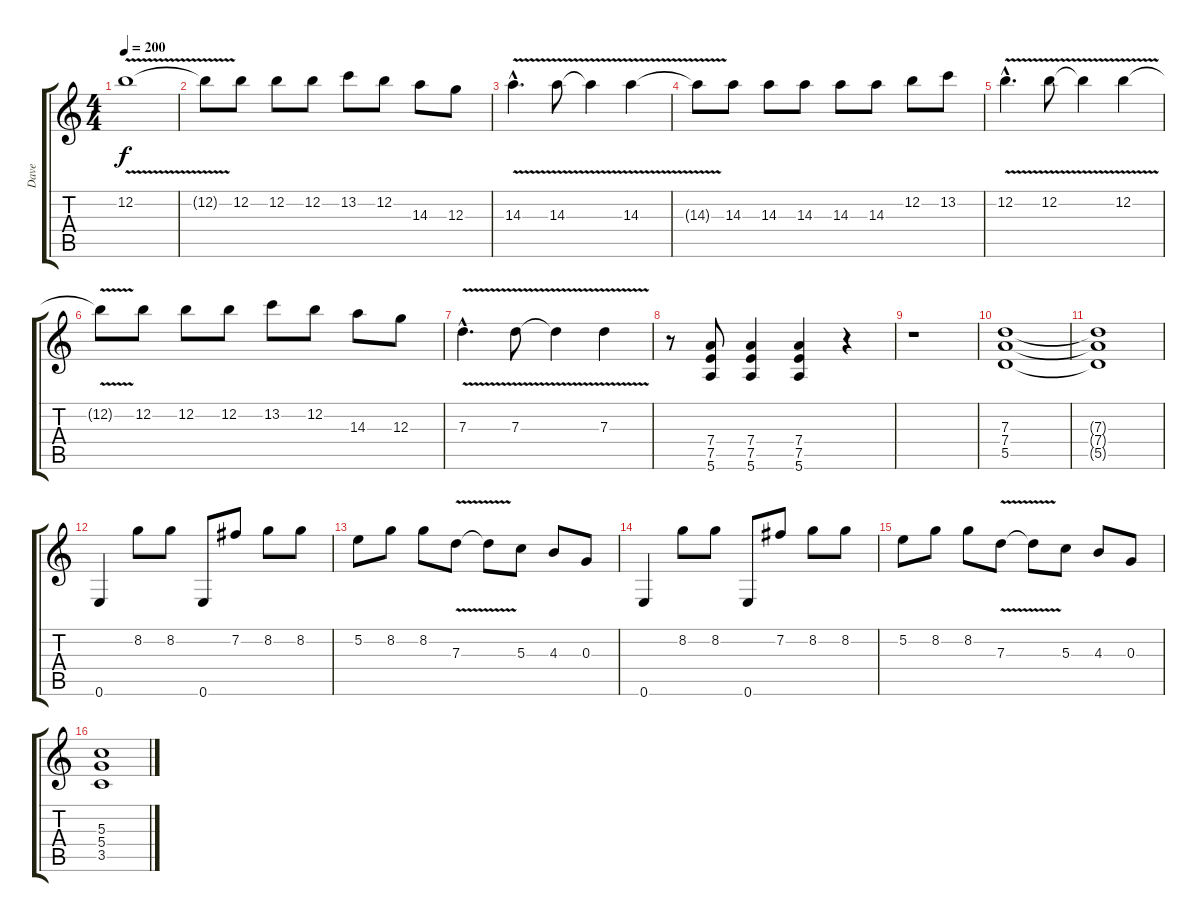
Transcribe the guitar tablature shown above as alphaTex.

\track ("Dave" "Dave") {instrument distortionguitar}
\staff {score tabs}
\tuning (E4 B3 G3 D3 A2 E2) {hide}
\ts (4 4)
\tempo 200
\clef g2
\ks c
12.2{v}.1{dy f} |
12.2{t}.8 12.2.8 12.2.8 12.2.8 13.2.8 12.2.8 14.3.8 12.3.8 |
14.3{v hac}.4{d} 14.3{v}.8 14.3{t}.4 14.3{v}.4 |
14.3{t}.8 14.3.8 14.3.8 14.3.8 14.3.8 14.3.8 12.2.8 13.2.8 |
12.2{v hac}.4{d} 12.2{v}.8 12.2{t}.4 12.2{v}.4 |
12.2{t}.8 12.2.8 12.2.8 12.2.8 13.2.8 12.2.8 14.3.8 12.3.8 |
7.3{v hac}.4{d} 7.3{v}.8 7.3{t}.4 7.3{v}.4 |
r.8 (7.4 7.5 5.6).8 (7.4 7.5 5.6).4 (7.4 7.5 5.6).4 r.4 |
r.1{volume 15} |
(7.3 7.4 5.5).1 |
(7.3{t} 7.4{t} 5.5{t}).1 |
0.6.4 8.2.8 8.2.8 0.6.8 7.2.8 8.2.8 8.2.8 |
5.2.8 8.2.8 8.2.8 7.3{v}.8 7.3{t}.8 5.3.8 4.3.8 0.3.8 |
0.6.4 8.2.8 8.2.8 0.6.8 7.2.8 8.2.8 8.2.8 |
5.2.8 8.2.8 8.2.8 7.3{v}.8 7.3{t}.8 5.3.8 4.3.8 0.3.8 |
(5.3 5.4 3.5).1
